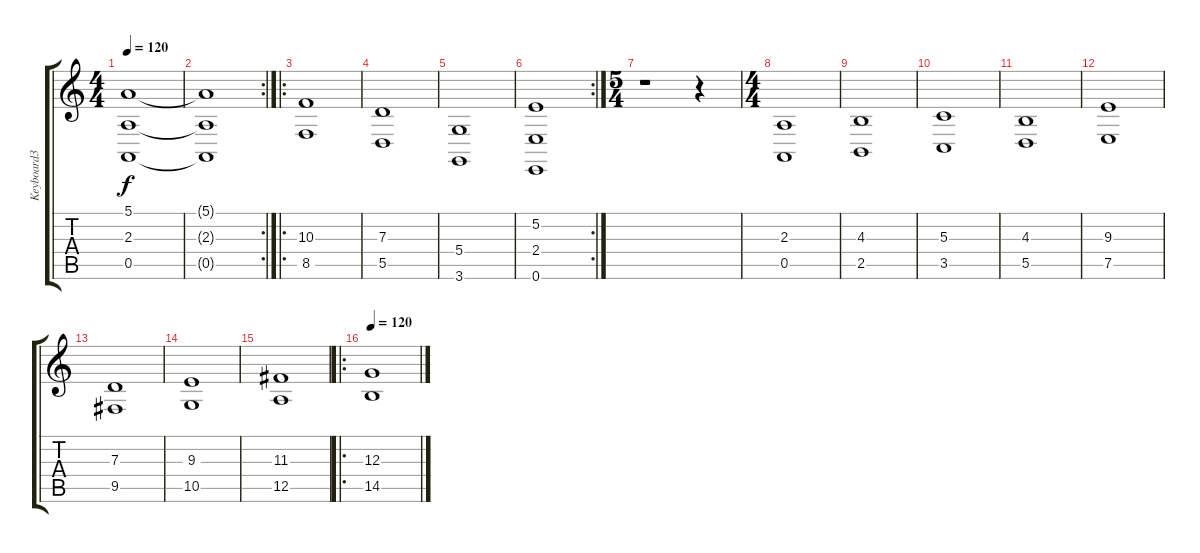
\track ("Keyboard3" "Keyboard3") {instrument orchestrahit}
\staff {score tabs}
\tuning (E4 B3 G3 D3 A2 E2) {hide}
\ts (4 4)
\tempo 120
\clef g2
\ks c
(5.1 2.3 0.5).1{dy f} |
\rc 2
(5.1{t} 2.3{t} 0.5{t}).1 |
\ro
(10.3 8.5).1 |
(7.3 5.5).1 |
(5.4 3.6).1 |
\rc 2
(5.2 2.4 0.6).1 |
\ts (5 4)
r.1 r.4 |
\ts (4 4)
(2.3 0.5).1 |
(4.3 2.5).1 |
(5.3 3.5).1 |
(4.3 5.5).1 |
(9.3 7.5).1 |
(7.3 9.5).1 |
(9.3 10.5).1 |
(11.3 12.5).1 |
\ro
\tempo 120
(12.3 14.5).1
